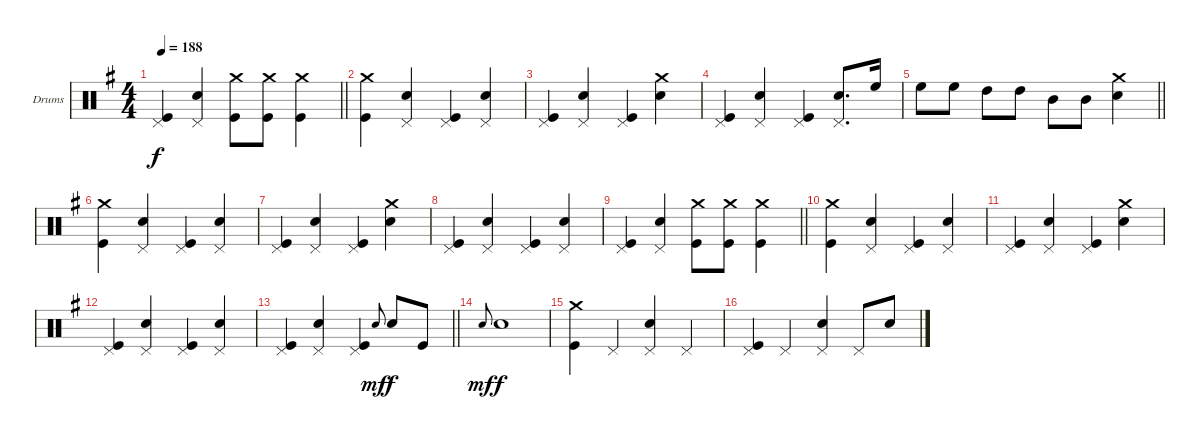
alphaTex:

\bracketExtendMode groupsimilarinstruments
\firstSystemTrackNameOrientation horizontal
\otherSystemsTrackNameOrientation horizontal
\track ("Drumkit" "Drums") {instrument percussion}
\staff {score}
\articulation defaults
\ts (4 4)
\tempo 188
\clef neutral
\barLineRight lightlight
\ks g
("Pedal Hi-Hat (hit)" "Kick (hit)").4{dy f} ("Pedal Hi-Hat (hit)" "Snare (hit) 2").4 ("Crash medium (hit)" "Kick (hit)").8 ("Crash medium (hit)" "Kick (hit)").8 ("Crash medium (hit)" "Kick (hit)").4 |
("Crash medium (hit)" "Kick (hit)").4 ("Pedal Hi-Hat (hit)" "Snare (hit) 2").4 ("Pedal Hi-Hat (hit)" "Kick (hit)").4 ("Pedal Hi-Hat (hit)" "Snare (hit) 2").4 |
("Pedal Hi-Hat (hit)" "Kick (hit)").4 ("Pedal Hi-Hat (hit)" "Snare (hit) 2").4 ("Pedal Hi-Hat (hit)" "Kick (hit)").4 ("Crash medium (hit)" "Snare (hit) 2").4 |
("Pedal Hi-Hat (hit)" "Kick (hit)").4 ("Pedal Hi-Hat (hit)" "Snare (hit) 2").4 ("Pedal Hi-Hat (hit)" "Kick (hit)").4 ("Pedal Hi-Hat (hit)" "Snare (hit) 2").8{d} "High Floor Tom (hit)".16 |
\barLineRight lightlight "High Floor Tom (hit)".8 "High Floor Tom (hit)".8 "High Tom (hit)".8 "High Tom (hit)".8 "Mid Tom (hit)".8 "Mid Tom (hit)".8
("Crash medium (hit)" "Snare (hit) 2").4 |
("Crash medium (hit)" "Kick (hit)").4 ("Pedal Hi-Hat (hit)" "Snare (hit) 2").4 ("Pedal Hi-Hat (hit)" "Kick (hit)").4 ("Pedal Hi-Hat (hit)" "Snare (hit) 2").4 |
("Pedal Hi-Hat (hit)" "Kick (hit)").4 ("Pedal Hi-Hat (hit)" "Snare (hit) 2").4 ("Pedal Hi-Hat (hit)" "Kick (hit)").4 ("Crash medium (hit)" "Snare (hit) 2").4 |
("Pedal Hi-Hat (hit)" "Kick (hit)").4 ("Pedal Hi-Hat (hit)" "Snare (hit) 2").4 ("Pedal Hi-Hat (hit)" "Kick (hit)").4 ("Pedal Hi-Hat (hit)" "Snare (hit) 2").4 |
\barLineRight lightlight
("Pedal Hi-Hat (hit)" "Kick (hit)").4 ("Pedal Hi-Hat (hit)" "Snare (hit) 2").4 ("Crash medium (hit)" "Kick (hit)").8 ("Crash medium (hit)" "Kick (hit)").8 ("Crash medium (hit)" "Kick (hit)").4 |
("Crash medium (hit)" "Kick (hit)").4 ("Pedal Hi-Hat (hit)" "Snare (hit) 2").4 ("Pedal Hi-Hat (hit)" "Kick (hit)").4 ("Pedal Hi-Hat (hit)" "Snare (hit) 2").4 |
("Pedal Hi-Hat (hit)" "Kick (hit)").4 ("Pedal Hi-Hat (hit)" "Snare (hit) 2").4 ("Pedal Hi-Hat (hit)" "Kick (hit)").4 ("Crash medium (hit)" "Snare (hit) 2").4 |
("Pedal Hi-Hat (hit)" "Kick (hit)").4 ("Pedal Hi-Hat (hit)" "Snare (hit) 2").4 ("Pedal Hi-Hat (hit)" "Kick (hit)").4 ("Pedal Hi-Hat (hit)" "Snare (hit) 2").4 |
\barLineRight lightlight
("Pedal Hi-Hat (hit)" "Kick (hit)").4 ("Pedal Hi-Hat (hit)" "Snare (hit) 2").4 ("Pedal Hi-Hat (hit)" "Kick (hit)").4 "Snare (hit) 2".8{gr onbeat dy mf} "Snare (hit) 2".8{dy f} "Kick (hit)".8 |
"Snare (hit) 2".8{gr onbeat dy mf} "Snare (hit) 2".1{dy f} |
("Crash medium (hit)" "Kick (hit)").4 "Pedal Hi-Hat (hit)".4 ("Pedal Hi-Hat (hit)" "Snare (hit) 2").4 "Pedal Hi-Hat (hit)".4 |
("Pedal Hi-Hat (hit)" "Kick (hit)").4 "Pedal Hi-Hat (hit)".4 ("Pedal Hi-Hat (hit)" "Snare (hit) 2").4 "Pedal Hi-Hat (hit)".8 "Snare (hit) 2".8
